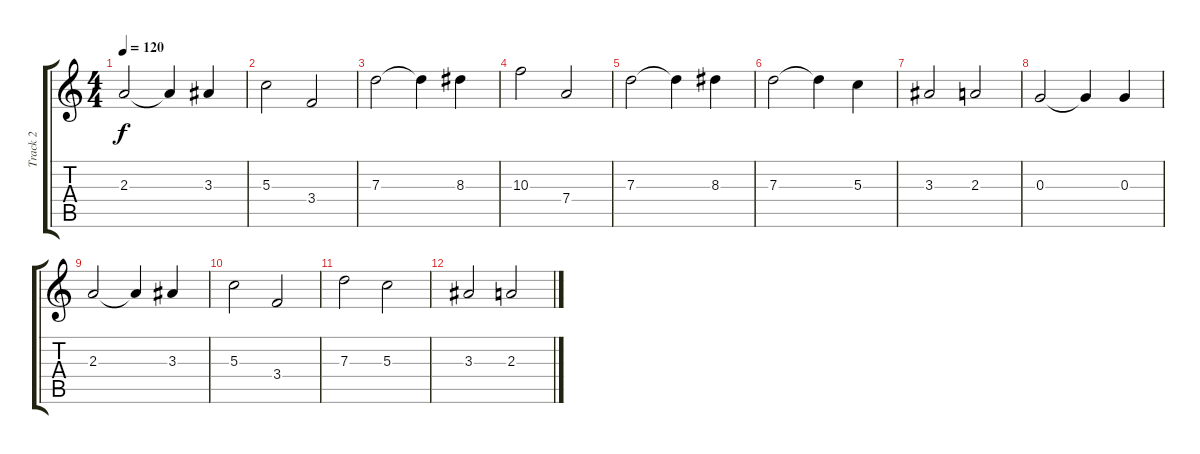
\track ("Track 2" "Track 2") {instrument distortionguitar}
\staff {score tabs}
\tuning (E4 B3 G3 D3 A2 E2) {hide}
\ts (4 4)
\tempo 120
\clef g2
\ks c
2.3.2{dy f} 2.3{t}.4 3.3.4 |
5.3.2 3.4.2 |
7.3.2 7.3{t}.4 8.3.4 |
10.3.2 7.4.2 |
7.3.2 7.3{t}.4 8.3.4 |
7.3.2 7.3{t}.4 5.3.4 |
3.3.2 2.3.2 |
0.3.2 0.3{t}.4 0.3.4 |
2.3.2 2.3{t}.4 3.3.4 |
5.3.2 3.4.2 |
7.3.2 5.3.2 |
3.3.2 2.3.2
